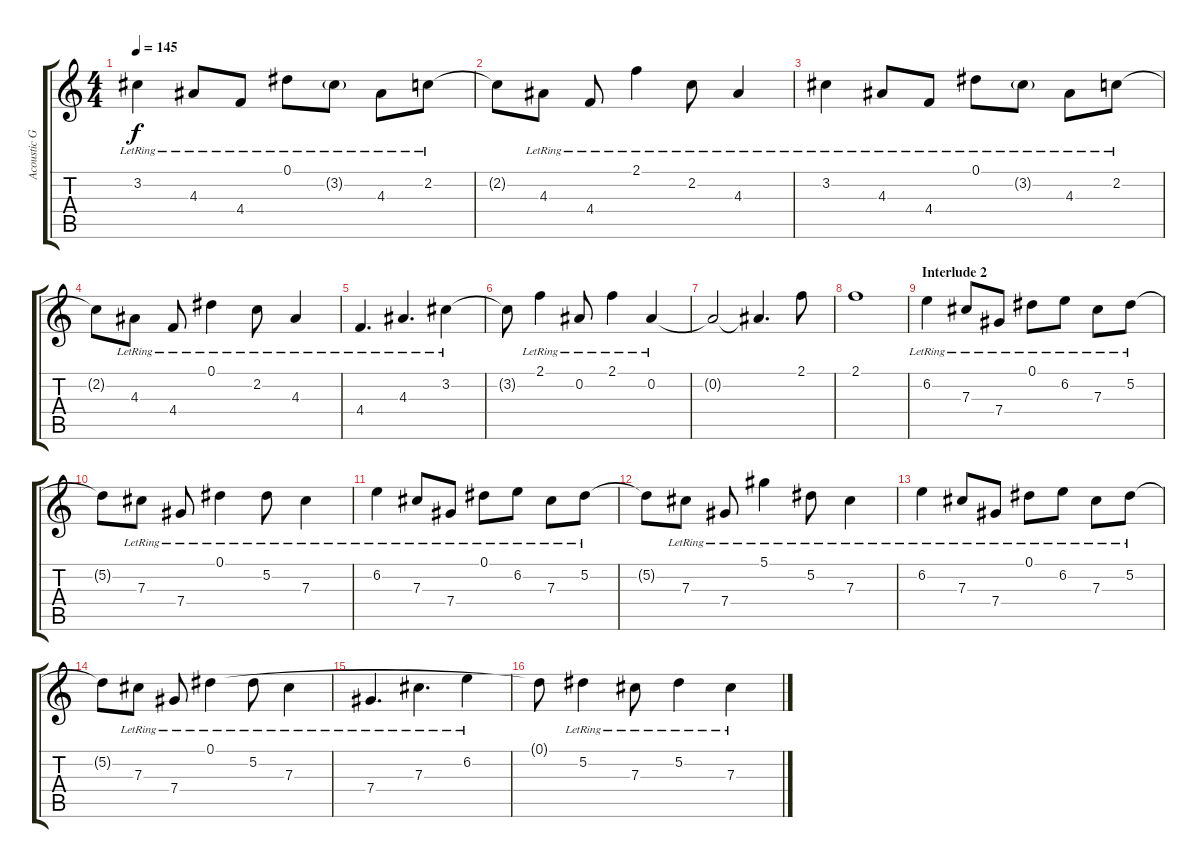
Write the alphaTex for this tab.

\track ("Acoustic Guitar" "Acoustic G") {instrument acousticguitarsteel}
\staff {score tabs}
\tuning (Eb4 Bb3 Gb3 Db3 Ab2 Eb2) {hide}
\ts (4 4)
\tempo 145
\clef g2
\ks c
3.2{lr}.4{dy f} 4.3{lr}.8 4.4{lr}.8 0.1{lr}.8 3.2{g lr}.8 4.3{lr}.8 2.2{lr}.8 |
2.2{t}.8 4.3{lr}.8 4.4{lr}.8 2.1{lr}.4 2.2{lr}.8 4.3{lr}.4 |
3.2{lr}.4 4.3{lr}.8 4.4{lr}.8 0.1{lr}.8 3.2{g lr}.8 4.3{lr}.8 2.2{lr}.8 |
2.2{t}.8 4.3{lr}.8 4.4{lr}.8 0.1{lr}.4 2.2{lr}.8 4.3{lr}.4 |
4.4{lr}.4{d} 4.3{lr}.4{d} 3.2{lr}.4 |
3.2{t}.8 2.1{lr}.4 0.2{lr}.8 2.1{lr}.4 0.2{lr}.4 |
0.2{t}.2 0.2{t}.4{d} 2.1.8 |
2.1.1 |
\section ("" "Interlude 2")
6.2{lr}.4 7.3{lr}.8 7.4{lr}.8 0.1{lr}.8 6.2{lr}.8 7.3{lr}.8 5.2{lr}.8 |
5.2{t}.8 7.3{lr}.8 7.4{lr}.8 0.1{lr}.4 5.2{lr}.8 7.3{lr}.4 |
6.2{lr}.4 7.3{lr}.8 7.4{lr}.8 0.1{lr}.8 6.2{lr}.8 7.3{lr}.8 5.2{lr}.8 |
5.2{t}.8 7.3{lr}.8 7.4{lr}.8 5.1{lr}.4 5.2{lr}.8 7.3{lr}.4 |
6.2{lr}.4 7.3{lr}.8 7.4{lr}.8 0.1{lr}.8 6.2{lr}.8 7.3{lr}.8 5.2{lr}.8 |
5.2{t}.8 7.3{lr}.8 7.4{lr}.8 0.1{lr}.4 5.2{lr}.8 7.3{lr}.4 |
7.4{lr}.4{d} 7.3{lr}.4{d} 6.2{lr}.4 |
0.1{t}.8 5.2{lr}.4 7.3{lr}.8 5.2{lr}.4 7.3{lr}.4
